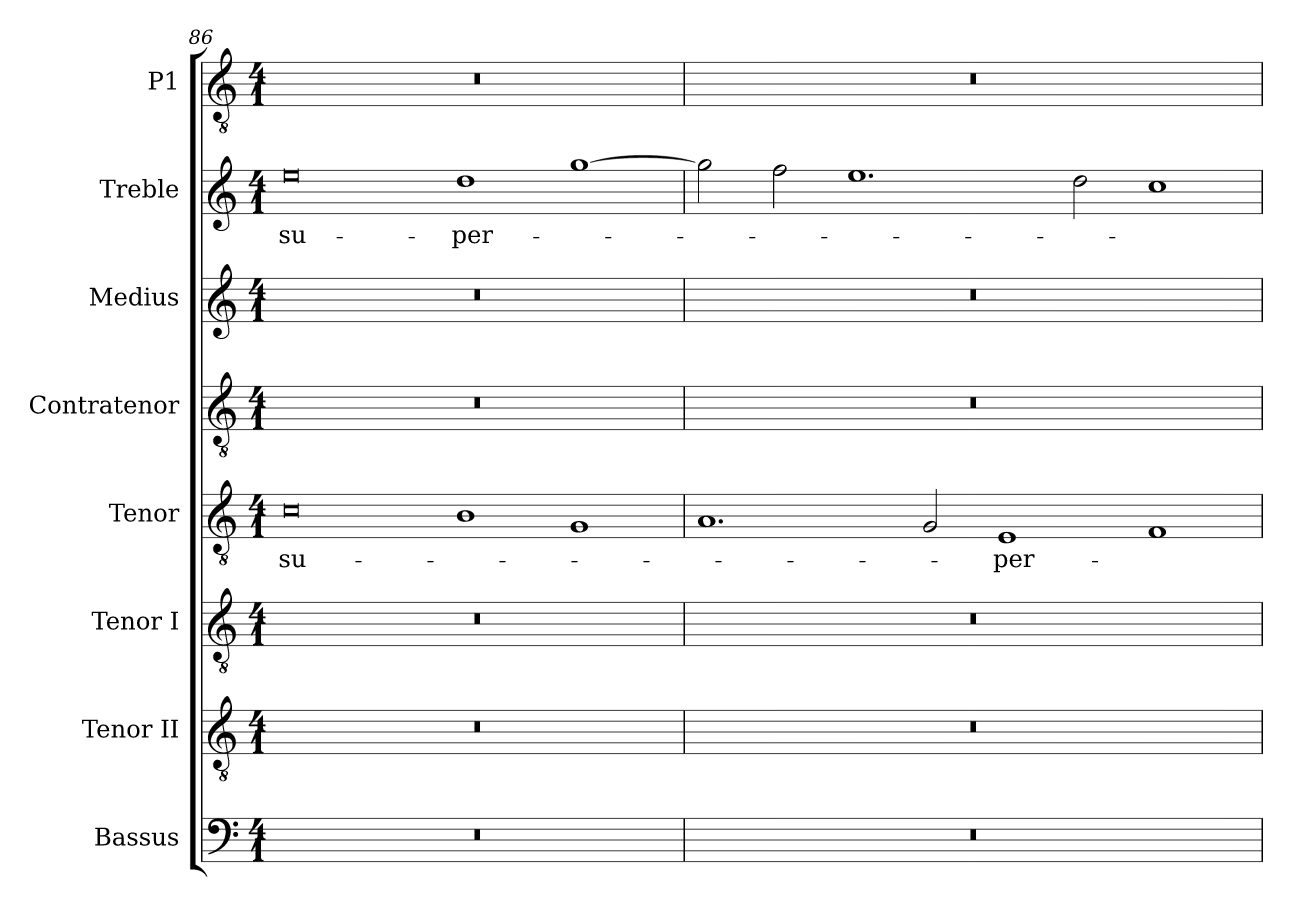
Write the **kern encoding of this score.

**kern	**kern	**kern	**kern	**text	**kern	**kern	**kern	**text	**kern
*part8	*part7	*part6	*part5	*part5	*part4	*part3	*part2	*part2	*part1
*staff8	*staff7	*staff6	*staff5	*staff5	*staff4	*staff3	*staff2	*staff2	*staff1
*I"Bassus	*I"Tenor II	*I"Tenor I	*I"Tenor	*	*I"Contratenor	*I"Medius	*I"Treble	*	*I"P1
*I'B.	*I'T II.	*I'T I.	*I'T.	*	*I'Ct.	*I'M.	*I'Tr.	*	*
*clefF4	*clefGv2	*clefGv2	*clefGv2	*	*clefGv2	*clefG2	*clefG2	*	*clefGv2
*	*ITrd7c12	*ITrd7c12	*ITrd7c12	*	*ITrd7c12	*	*	*	*ITrd7c12
*k[]	*k[]	*k[]	*k[]	*	*k[]	*k[]	*k[]	*	*k[]
*C:	*C:	*C:	*C:	*	*C:	*C:	*C:	*	*C:
*M4/1	*M4/1	*M4/1	*M4/1	*	*M4/1	*M4/1	*M4/1	*	*M4/1
=86	=86	=86	=86	=86	=86	=86	=86	=86	=86
!LO:N:vis=1	!LO:N:vis=1	!LO:N:vis=1	!	!	!	!	!	!	!
!	!	!	!	!LO:LY:b:color=#000000	!LO:N:vis=1	!LO:N:vis=1	!	!	!
!	!	!	!	!	!	!	!	!LO:LY:b:color=#000000	!LO:N:vis=1
00r	00r	00r	0Ci	su-	00r	00r	0eei	su-	00r
!	!	!	!	!	!	!	!	!LO:LY:b:color=#000000	!
.	.	.	1BBi	.	.	.	1ddi	-per-	.
.	.	.	1GGi	.	.	.	[>1ggi	.	.
=87`	=87`	=87`	=87`	=87`	=87`	=87`	=87`	=87`	=87`
!LO:N:vis=1	!LO:N:vis=1	!LO:N:vis=1	!	!	!LO:N:vis=1	!LO:N:vis=1	!	!	!LO:N:vis=1
00r	00r	00r	1.AAi	.	00r	00r	2ggi\]	.	00r
.	.	.	.	.	.	.	2ffi\	.	.
.	.	.	.	.	.	.	1.eei	.	.
.	.	.	2GGi/	.	.	.	.	.	.
!	!	!	!	!LO:LY:b:color=#000000	!	!	!	!	!
.	.	.	1EEi	-per-	.	.	.	.	.
.	.	.	.	.	.	.	2ddi\	.	.
.	.	.	1FFi	.	.	.	1cci	.	.
=`	=`	=`	=`	=`	=`	=`	=`	=`	=`
*-	*-	*-	*-	*-	*-	*-	*-	*-	*-
